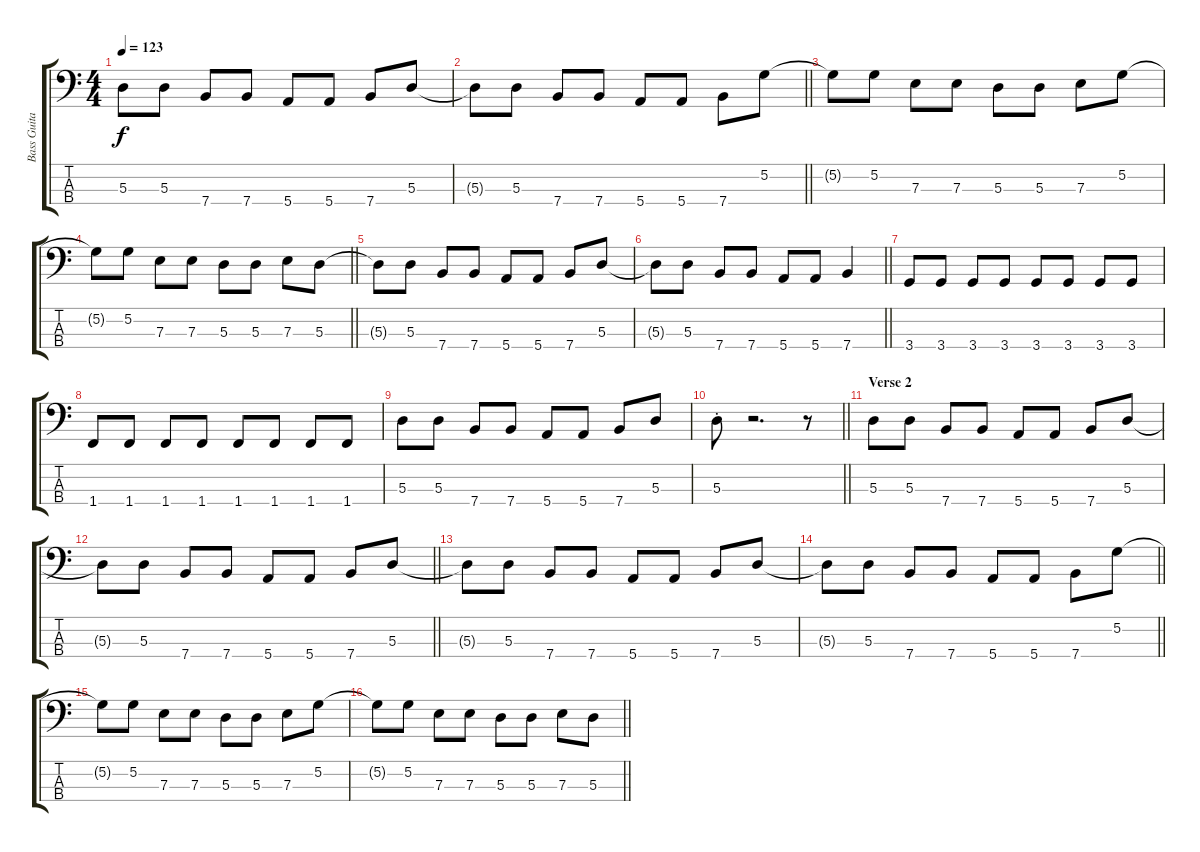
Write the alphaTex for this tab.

\track ("Bass Guitar" "Bass Guita") {instrument electricbassfinger}
\staff {score tabs}
\tuning (G2 D2 A1 E1) {hide}
\ts (4 4)
\tempo 123
\clef f4
\ks c
5.3{t}.8{dy f} 5.3.8 7.4.8 7.4.8 5.4.8 5.4.8 7.4.8 5.3.8 |
\barLineRight lightlight
5.3{t}.8 5.3.8 7.4.8 7.4.8 5.4.8 5.4.8 7.4.8 5.2.8 |
5.2{t}.8 5.2.8 7.3.8 7.3.8 5.3.8 5.3.8 7.3.8 5.2.8 |
\barLineRight lightlight
5.2{t}.8 5.2.8 7.3.8 7.3.8 5.3.8 5.3.8 7.3.8 5.3.8 |
5.3{t}.8 5.3.8 7.4.8 7.4.8 5.4.8 5.4.8 7.4.8 5.3.8 |
\barLineRight lightlight
5.3{t}.8 5.3.8 7.4.8 7.4.8 5.4.8 5.4.8 7.4.4 |
3.4.8 3.4.8 3.4.8 3.4.8 3.4.8 3.4.8 3.4.8 3.4.8 |
1.4.8 1.4.8 1.4.8 1.4.8 1.4.8 1.4.8 1.4.8 1.4.8 |
5.3.8 5.3.8 7.4.8 7.4.8 5.4.8 5.4.8 7.4.8 5.3.8 |
\barLineRight lightlight
5.3{st}.8 r.2{d} r.8 |
\section ("" "Verse 2")
5.3.8 5.3.8 7.4.8 7.4.8 5.4.8 5.4.8 7.4.8 5.3.8 |
\barLineRight lightlight
5.3{t}.8 5.3.8 7.4.8 7.4.8 5.4.8 5.4.8 7.4.8 5.3.8 |
5.3{t}.8 5.3.8 7.4.8 7.4.8 5.4.8 5.4.8 7.4.8 5.3.8 |
\barLineRight lightlight
5.3{t}.8 5.3.8 7.4.8 7.4.8 5.4.8 5.4.8 7.4.8 5.2.8 |
5.2{t}.8 5.2.8 7.3.8 7.3.8 5.3.8 5.3.8 7.3.8 5.2.8 |
\barLineRight lightlight
5.2{t}.8 5.2.8 7.3.8 7.3.8 5.3.8 5.3.8 7.3.8 5.3.8
